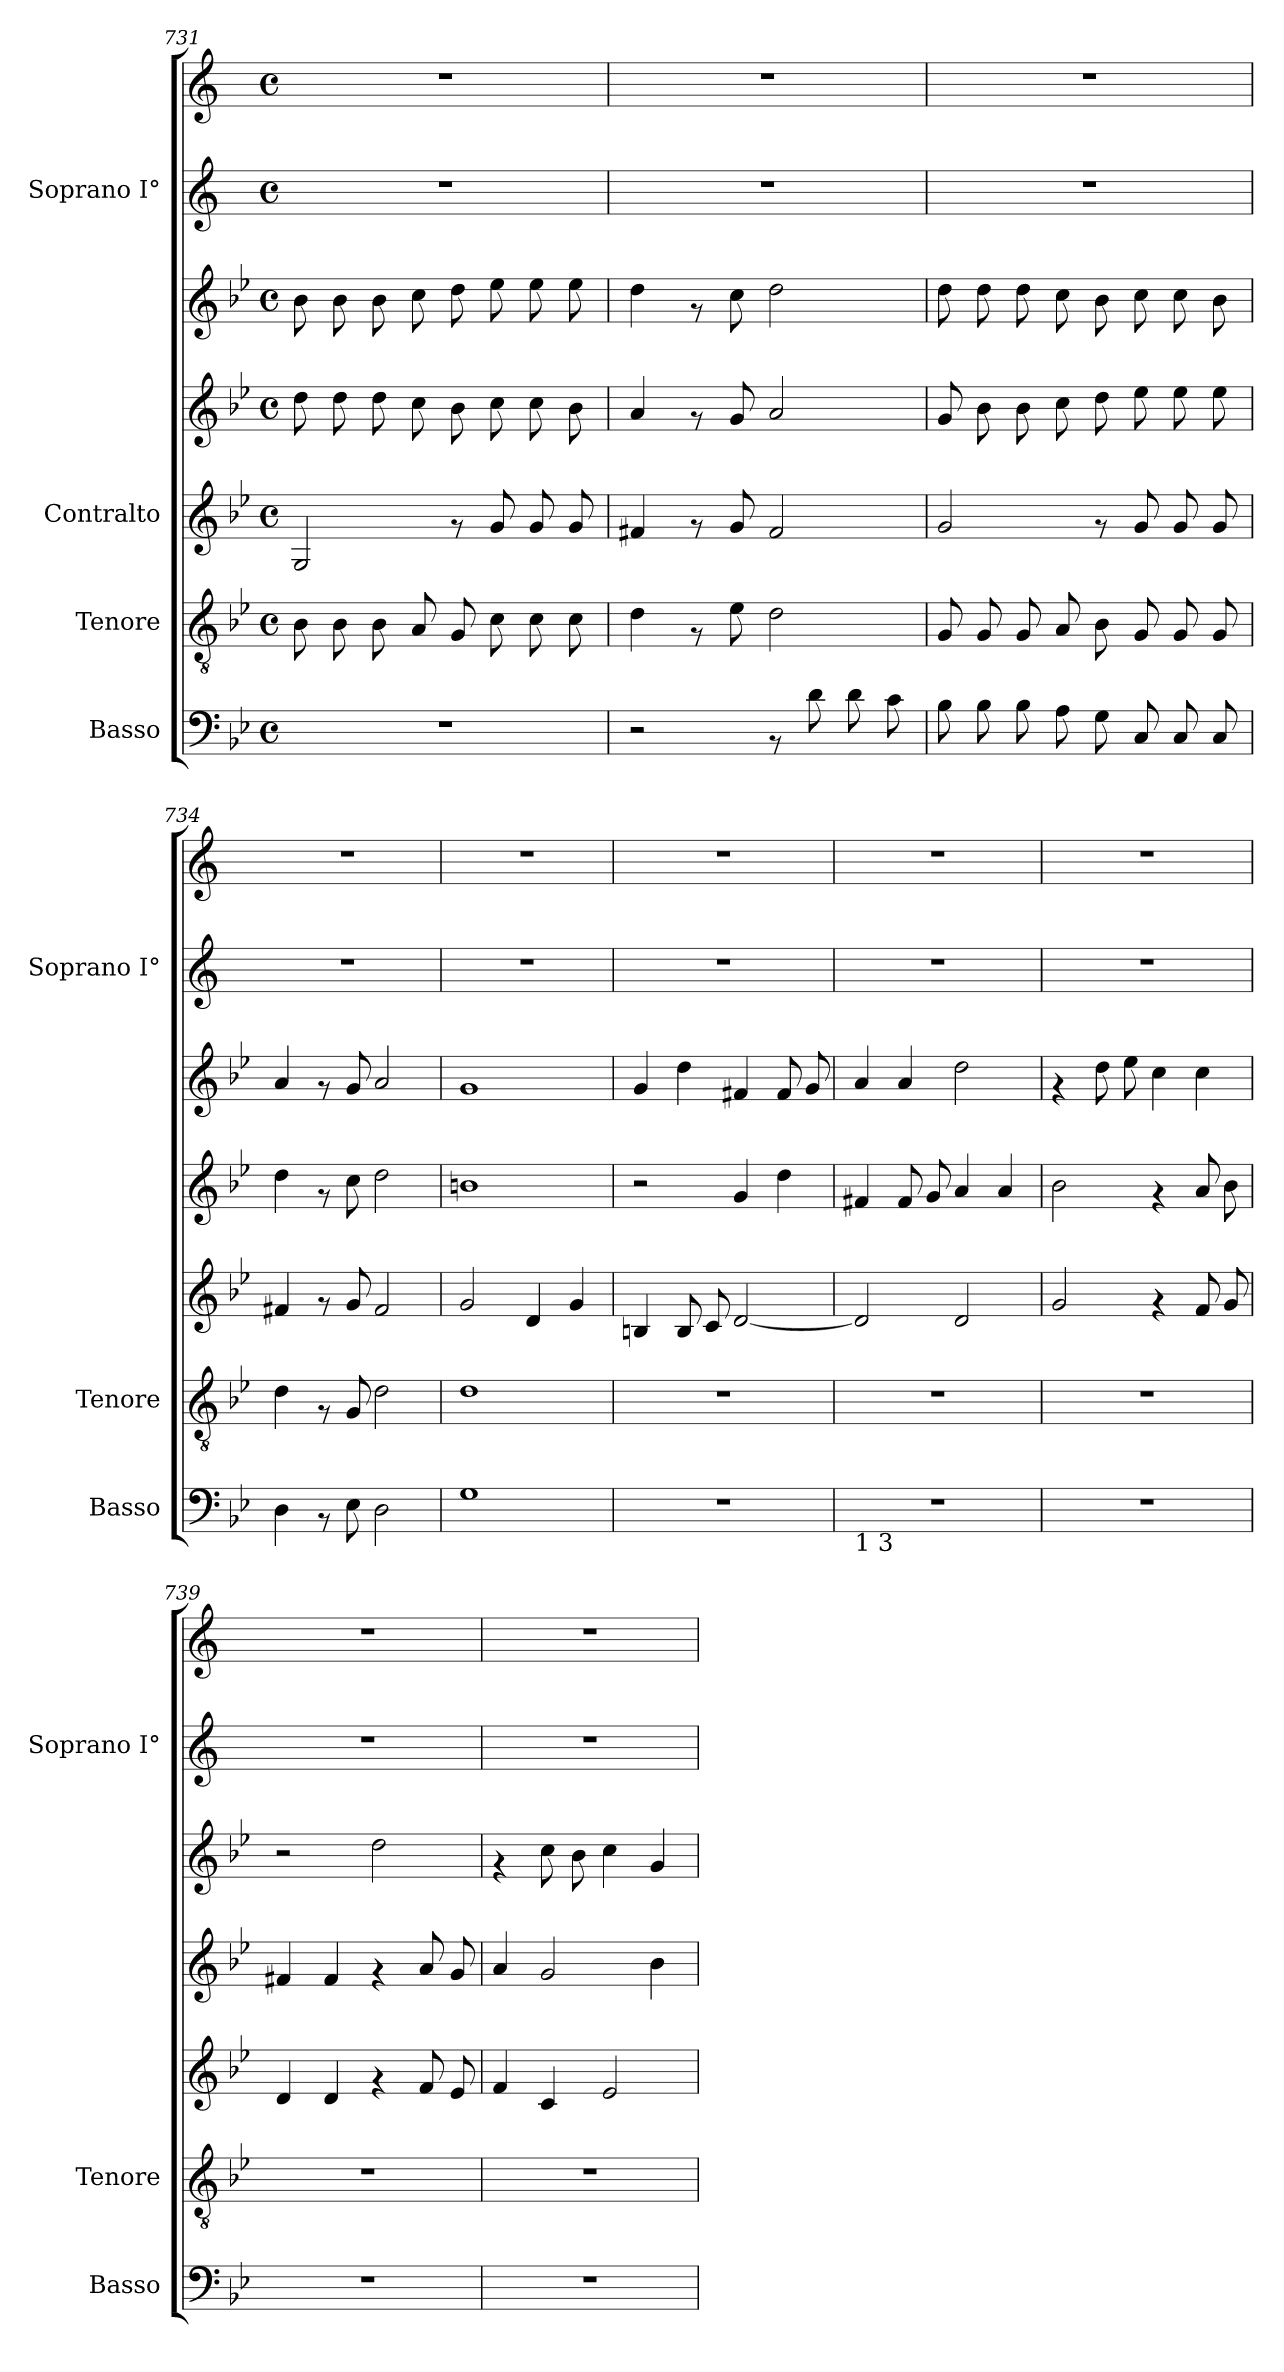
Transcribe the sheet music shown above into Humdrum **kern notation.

**kern	**kern	**kern	**kern	**kern	**kern	**kern
*part6	*part5	*part4	*part3	*part2	*part1	*part1
*staff7	*staff6	*staff5	*staff4	*staff3	*staff2	*staff1
*I"Basso	*I"Tenore	*I"Contralto	*	*	*I"Soprano I°	*
*I'Basso	*I'Tenore	*	*	*	*I'Soprano I°	*
*clefF4	*clefGv2	*clefG2	*clefG2	*clefG2	*clefG2	*clefG2
*k[b-e-]	*k[b-e-]	*k[b-e-]	*k[b-e-]	*k[b-e-]	*k[]	*k[]
*B-:	*B-:	*B-:	*B-:	*B-:	*C:	*C:
*M4/4	*M4/4	*M4/4	*M4/4	*M4/4	*M4/4	*M4/4
*met(c)	*met(c)	*met(c)	*met(c)	*met(c)	*met(c)	*met(c)
=731	=731	=731	=731	=731	=731	=731
1r	8B-\	2G/	8dd\	8b-\	1r	1r
.	8B-\	.	8dd\	8b-\	.	.
.	8B-\	.	8dd\	8b-\	.	.
.	8A/	.	8cc\	8cc\	.	.
.	8G/	8rf	8b-\	8dd\	.	.
.	8c\	8g/	8cc\	8ee-\	.	.
.	8c\	8g/	8cc\	8ee-\	.	.
.	8c\	8g/	8b-\	8ee-\	.	.
=732	=732	=732	=732	=732	=732	=732
2r	4d\	4f#X/	4a/	4dd\	1r	1r
.	8rF	8rf	8rf	8rf	.	.
.	8e-\	8g/	8g/	8cc\	.	.
8rAA	2d\	2f#/	2a/	2dd\	.	.
8d\	.	.	.	.	.	.
8d\	.	.	.	.	.	.
8c\	.	.	.	.	.	.
!!LO:PB:g=z
=733	=733	=733	=733	=733	=733	=733
8B-\	8G/	2g/	8g/	8dd\	1r	1r
8B-\	8G/	.	8b-\	8dd\	.	.
8B-\	8G/	.	8b-\	8dd\	.	.
8A\	8A/	.	8cc\	8cc\	.	.
8G\	8B-\	8rf	8dd\	8b-\	.	.
8C/	8G/	8g/	8ee-\	8cc\	.	.
8C/	8G/	8g/	8ee-\	8cc\	.	.
8C/	8G/	8g/	8ee-\	8b-\	.	.
=734	=734	=734	=734	=734	=734	=734
4D\	4d\	4f#X/	4dd\	4a/	1r	1r
8rAA	8rF	8rf	8rf	8rf	.	.
8E-\	8G/	8g/	8cc\	8g/	.	.
2D\	2d\	2f#/	2dd\	2a/	.	.
=735	=735	=735	=735	=735	=735	=735
1G	1d	2g/	1bn	1g	1r	1r
.	.	4d/	.	.	.	.
.	.	4g/	.	.	.	.
=736	=736	=736	=736	=736	=736	=736
1r	1r	4Bn/	2r	4g/	1r	1r
.	.	8B/	.	4dd\	.	.
.	.	8c/	.	.	.	.
.	.	[>2d/	4g/	4f#X/	.	.
.	.	.	4dd\	8f#/	.	.
.	.	.	.	8g/	.	.
!!LO:PB:g=z
=737	=737	=737	=737	=737	=737	=737
!LO:TX:b:t=1 3	!	!	!	!	!	!
1r	1r	2d/]	4f#X/	4a/	1r	1r
.	.	.	8f#/	4a/	.	.
.	.	.	8g/	.	.	.
.	.	2d/	4a/	2dd\	.	.
.	.	.	4a/	.	.	.
=738	=738	=738	=738	=738	=738	=738
1r	1r	2g/	2b-\	4rf	1r	1r
.	.	.	.	8dd\	.	.
.	.	.	.	8ee-\	.	.
.	.	4rf	4rf	4cc\	.	.
.	.	8f/	8a/	4cc\	.	.
.	.	8g/	8b-\	.	.	.
=739	=739	=739	=739	=739	=739	=739
1r	1r	4d/	4f#X/	2r	1r	1r
.	.	4d/	4f#/	.	.	.
.	.	4rf	4rf	2dd\	.	.
.	.	8f/	8a/	.	.	.
.	.	8e-/	8g/	.	.	.
=740	=740	=740	=740	=740	=740	=740
1r	1r	4f/	4a/	4rf	1r	1r
.	.	4c/	2g/	8cc\	.	.
.	.	.	.	8b-\	.	.
.	.	2e-/	.	4cc\	.	.
.	.	.	4b-\	4g/	.	.
=	=	=	=	=	=	=
*-	*-	*-	*-	*-	*-	*-
